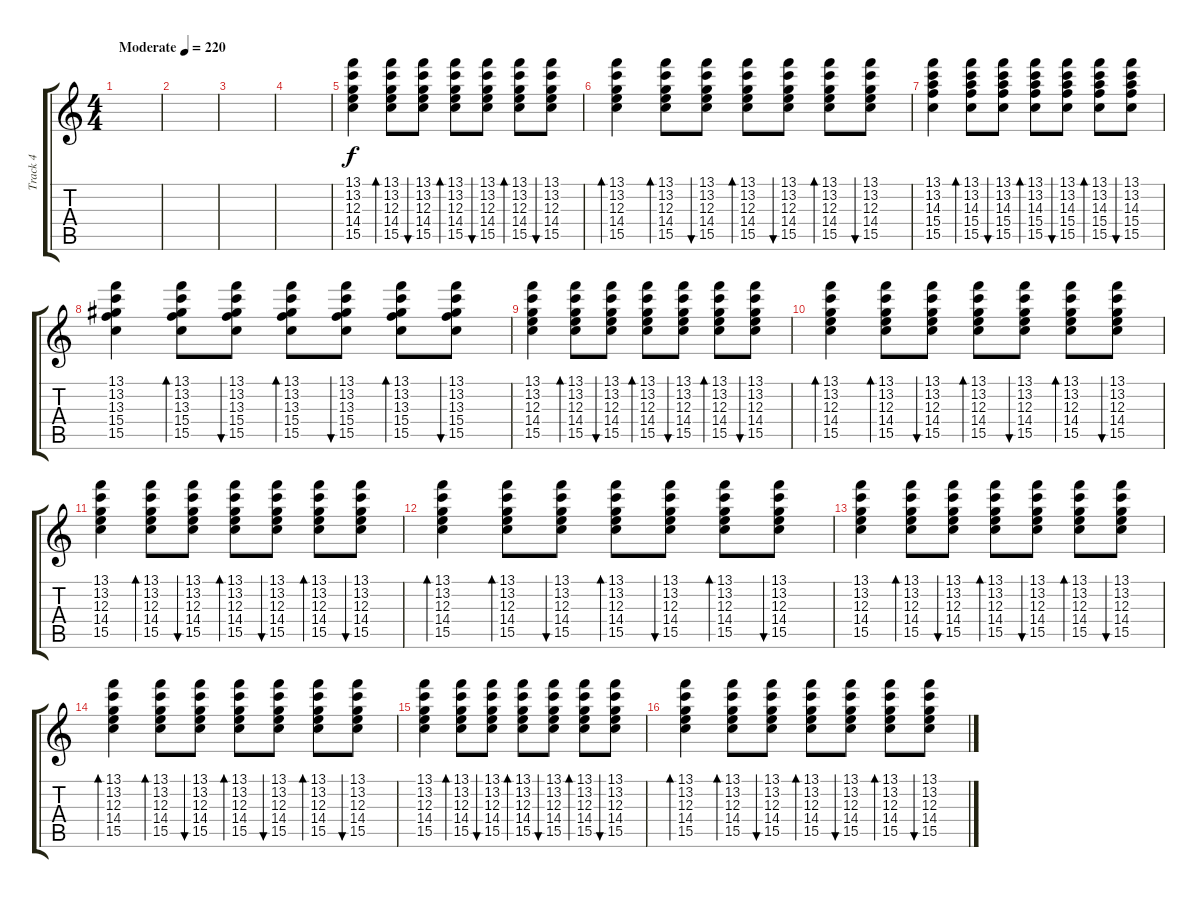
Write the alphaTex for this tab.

\track ("Track 4" "Track 4") {instrument acousticguitarsteel}
\staff {score tabs}
\tuning (E4 B3 G3 D3 A2 E2) {hide}
\ts (4 4)
\tempo (220 "Moderate")
\clef g2
\ks c
|
|
|
|
(13.1 13.2 12.3 14.4 15.5).4 (13.1 13.2 12.3 14.4 15.5).8{bd 60} (13.1 13.2 12.3 14.4 15.5).8{bu 60} (13.1 13.2 12.3 14.4 15.5).8{bd 60} (13.1 13.2 12.3 14.4 15.5).8{bu 60} (13.1 13.2 12.3 14.4 15.5).8{bd 60} (13.1 13.2 12.3 14.4 15.5).8{bu 60} |
(13.1 13.2 12.3 14.4 15.5).4{bd 60} (13.1 13.2 12.3 14.4 15.5).8{bd 60} (13.1 13.2 12.3 14.4 15.5).8{bu 60} (13.1 13.2 12.3 14.4 15.5).8{bd 60} (13.1 13.2 12.3 14.4 15.5).8{bu 60} (13.1 13.2 12.3 14.4 15.5).8{bd 60} (13.1 13.2 12.3 14.4 15.5).8{bu 60} |
(13.1 13.2 14.3 15.4 15.5).4 (13.1 13.2 14.3 15.4 15.5).8{bd 60} (13.1 13.2 14.3 15.4 15.5).8{bu 60} (13.1 13.2 14.3 15.4 15.5).8{bd 60} (13.1 13.2 14.3 15.4 15.5).8{bu 60} (13.1 13.2 14.3 15.4 15.5).8{bd 60} (13.1 13.2 14.3 15.4 15.5).8{bu 60} |
(13.1 13.2 13.3 15.4 15.5).4 (13.1 13.2 13.3 15.4 15.5).8{bd 60} (13.1 13.2 13.3 15.4 15.5).8{bu 60} (13.1 13.2 13.3 15.4 15.5).8{bd 60} (13.1 13.2 13.3 15.4 15.5).8{bu 60} (13.1 13.2 13.3 15.4 15.5).8{bd 60} (13.1 13.2 13.3 15.4 15.5).8{bu 60} |
(13.1 13.2 12.3 14.4 15.5).4 (13.1 13.2 12.3 14.4 15.5).8{bd 60} (13.1 13.2 12.3 14.4 15.5).8{bu 60} (13.1 13.2 12.3 14.4 15.5).8{bd 60} (13.1 13.2 12.3 14.4 15.5).8{bu 60} (13.1 13.2 12.3 14.4 15.5).8{bd 60} (13.1 13.2 12.3 14.4 15.5).8{bu 60} |
(13.1 13.2 12.3 14.4 15.5).4{bd 60} (13.1 13.2 12.3 14.4 15.5).8{bd 60} (13.1 13.2 12.3 14.4 15.5).8{bu 60} (13.1 13.2 12.3 14.4 15.5).8{bd 60} (13.1 13.2 12.3 14.4 15.5).8{bu 60} (13.1 13.2 12.3 14.4 15.5).8{bd 60} (13.1 13.2 12.3 14.4 15.5).8{bu 60} |
(13.1 13.2 12.3 14.4 15.5).4 (13.1 13.2 12.3 14.4 15.5).8{bd 60} (13.1 13.2 12.3 14.4 15.5).8{bu 60} (13.1 13.2 12.3 14.4 15.5).8{bd 60} (13.1 13.2 12.3 14.4 15.5).8{bu 60} (13.1 13.2 12.3 14.4 15.5).8{bd 60} (13.1 13.2 12.3 14.4 15.5).8{bu 60} |
(13.1 13.2 12.3 14.4 15.5).4{bd 60} (13.1 13.2 12.3 14.4 15.5).8{bd 60} (13.1 13.2 12.3 14.4 15.5).8{bu 60} (13.1 13.2 12.3 14.4 15.5).8{bd 60} (13.1 13.2 12.3 14.4 15.5).8{bu 60} (13.1 13.2 12.3 14.4 15.5).8{bd 60} (13.1 13.2 12.3 14.4 15.5).8{bu 60} |
(13.1 13.2 12.3 14.4 15.5).4 (13.1 13.2 12.3 14.4 15.5).8{bd 60} (13.1 13.2 12.3 14.4 15.5).8{bu 60} (13.1 13.2 12.3 14.4 15.5).8{bd 60} (13.1 13.2 12.3 14.4 15.5).8{bu 60} (13.1 13.2 12.3 14.4 15.5).8{bd 60} (13.1 13.2 12.3 14.4 15.5).8{bu 60} |
(13.1 13.2 12.3 14.4 15.5).4{bd 60} (13.1 13.2 12.3 14.4 15.5).8{bd 60} (13.1 13.2 12.3 14.4 15.5).8{bu 60} (13.1 13.2 12.3 14.4 15.5).8{bd 60} (13.1 13.2 12.3 14.4 15.5).8{bu 60} (13.1 13.2 12.3 14.4 15.5).8{bd 60} (13.1 13.2 12.3 14.4 15.5).8{bu 60} |
(13.1 13.2 12.3 14.4 15.5).4 (13.1 13.2 12.3 14.4 15.5).8{bd 60} (13.1 13.2 12.3 14.4 15.5).8{bu 60} (13.1 13.2 12.3 14.4 15.5).8{bd 60} (13.1 13.2 12.3 14.4 15.5).8{bu 60} (13.1 13.2 12.3 14.4 15.5).8{bd 60} (13.1 13.2 12.3 14.4 15.5).8{bu 60} |
(13.1 13.2 12.3 14.4 15.5).4{bd 60} (13.1 13.2 12.3 14.4 15.5).8{bd 60} (13.1 13.2 12.3 14.4 15.5).8{bu 60} (13.1 13.2 12.3 14.4 15.5).8{bd 60} (13.1 13.2 12.3 14.4 15.5).8{bu 60} (13.1 13.2 12.3 14.4 15.5).8{bd 60} (13.1 13.2 12.3 14.4 15.5).8{bu 60}
